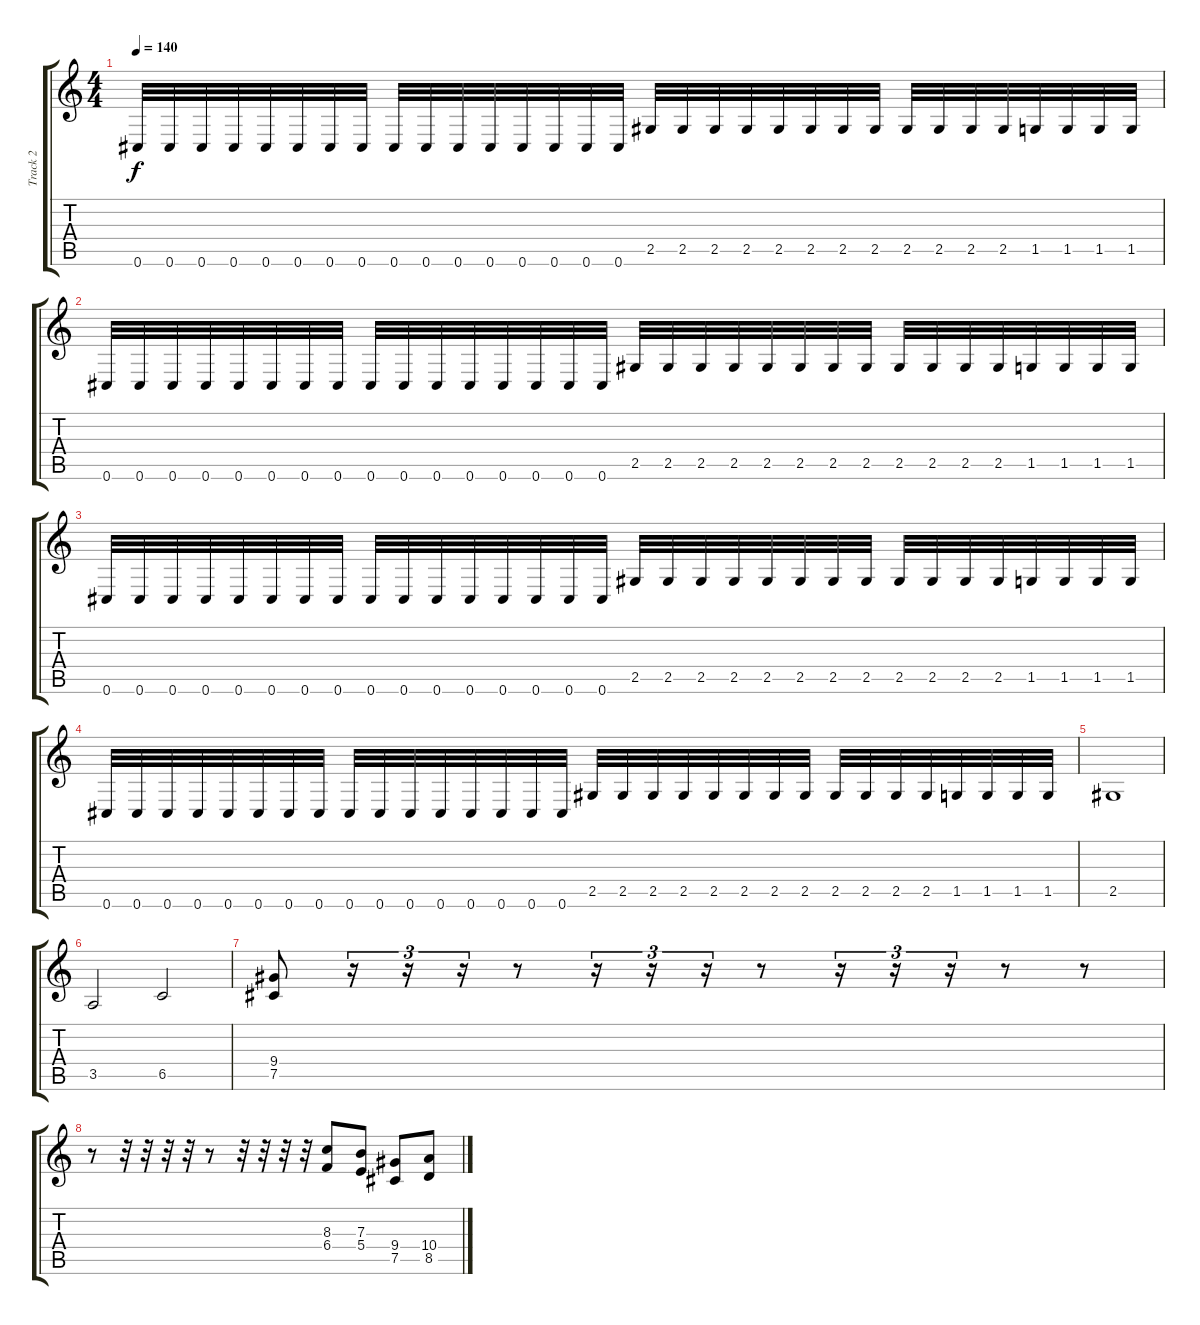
\track ("Track 2" "Track 2") {instrument distortionguitar}
\staff {score tabs}
\tuning (Db4 Ab3 E3 B2 Gb2 Db2) {hide}
\ts (4 4)
\tempo 140
\clef g2
\ks c
0.6.32{dy f} 0.6.32 0.6.32 0.6.32 0.6.32 0.6.32 0.6.32 0.6.32 0.6.32 0.6.32 0.6.32 0.6.32 0.6.32 0.6.32 0.6.32 0.6.32 2.5.32 2.5.32 2.5.32 2.5.32 2.5.32 2.5.32 2.5.32 2.5.32 2.5.32 2.5.32 2.5.32 2.5.32 1.5.32 1.5.32 1.5.32 1.5.32 |
0.6.32 0.6.32 0.6.32 0.6.32 0.6.32 0.6.32 0.6.32 0.6.32 0.6.32 0.6.32 0.6.32 0.6.32 0.6.32 0.6.32 0.6.32 0.6.32 2.5.32 2.5.32 2.5.32 2.5.32 2.5.32 2.5.32 2.5.32 2.5.32 2.5.32 2.5.32 2.5.32 2.5.32 1.5.32 1.5.32 1.5.32 1.5.32 |
0.6.32 0.6.32 0.6.32 0.6.32 0.6.32 0.6.32 0.6.32 0.6.32 0.6.32 0.6.32 0.6.32 0.6.32 0.6.32 0.6.32 0.6.32 0.6.32 2.5.32 2.5.32 2.5.32 2.5.32 2.5.32 2.5.32 2.5.32 2.5.32 2.5.32 2.5.32 2.5.32 2.5.32 1.5.32 1.5.32 1.5.32 1.5.32 |
0.6.32 0.6.32 0.6.32 0.6.32 0.6.32 0.6.32 0.6.32 0.6.32 0.6.32 0.6.32 0.6.32 0.6.32 0.6.32 0.6.32 0.6.32 0.6.32 2.5.32 2.5.32 2.5.32 2.5.32 2.5.32 2.5.32 2.5.32 2.5.32 2.5.32 2.5.32 2.5.32 2.5.32 1.5.32 1.5.32 1.5.32 1.5.32 |
2.5.1 |
3.5.2 6.5.2 |
(9.4 7.5).8 r.16{tu (3 2)} r.16{tu (3 2)} r.16{tu (3 2)} r.8 r.16{tu (3 2)} r.16{tu (3 2)} r.16{tu (3 2)} r.8 r.16{tu (3 2)} r.16{tu (3 2)} r.16{tu (3 2)} r.8 r.8 |
r.8 r.32 r.32 r.32 r.32 r.8 r.32 r.32 r.32 r.32 (8.3 6.4).8 (7.3 5.4).8 (9.4 7.5).8 (10.4 8.5).8
